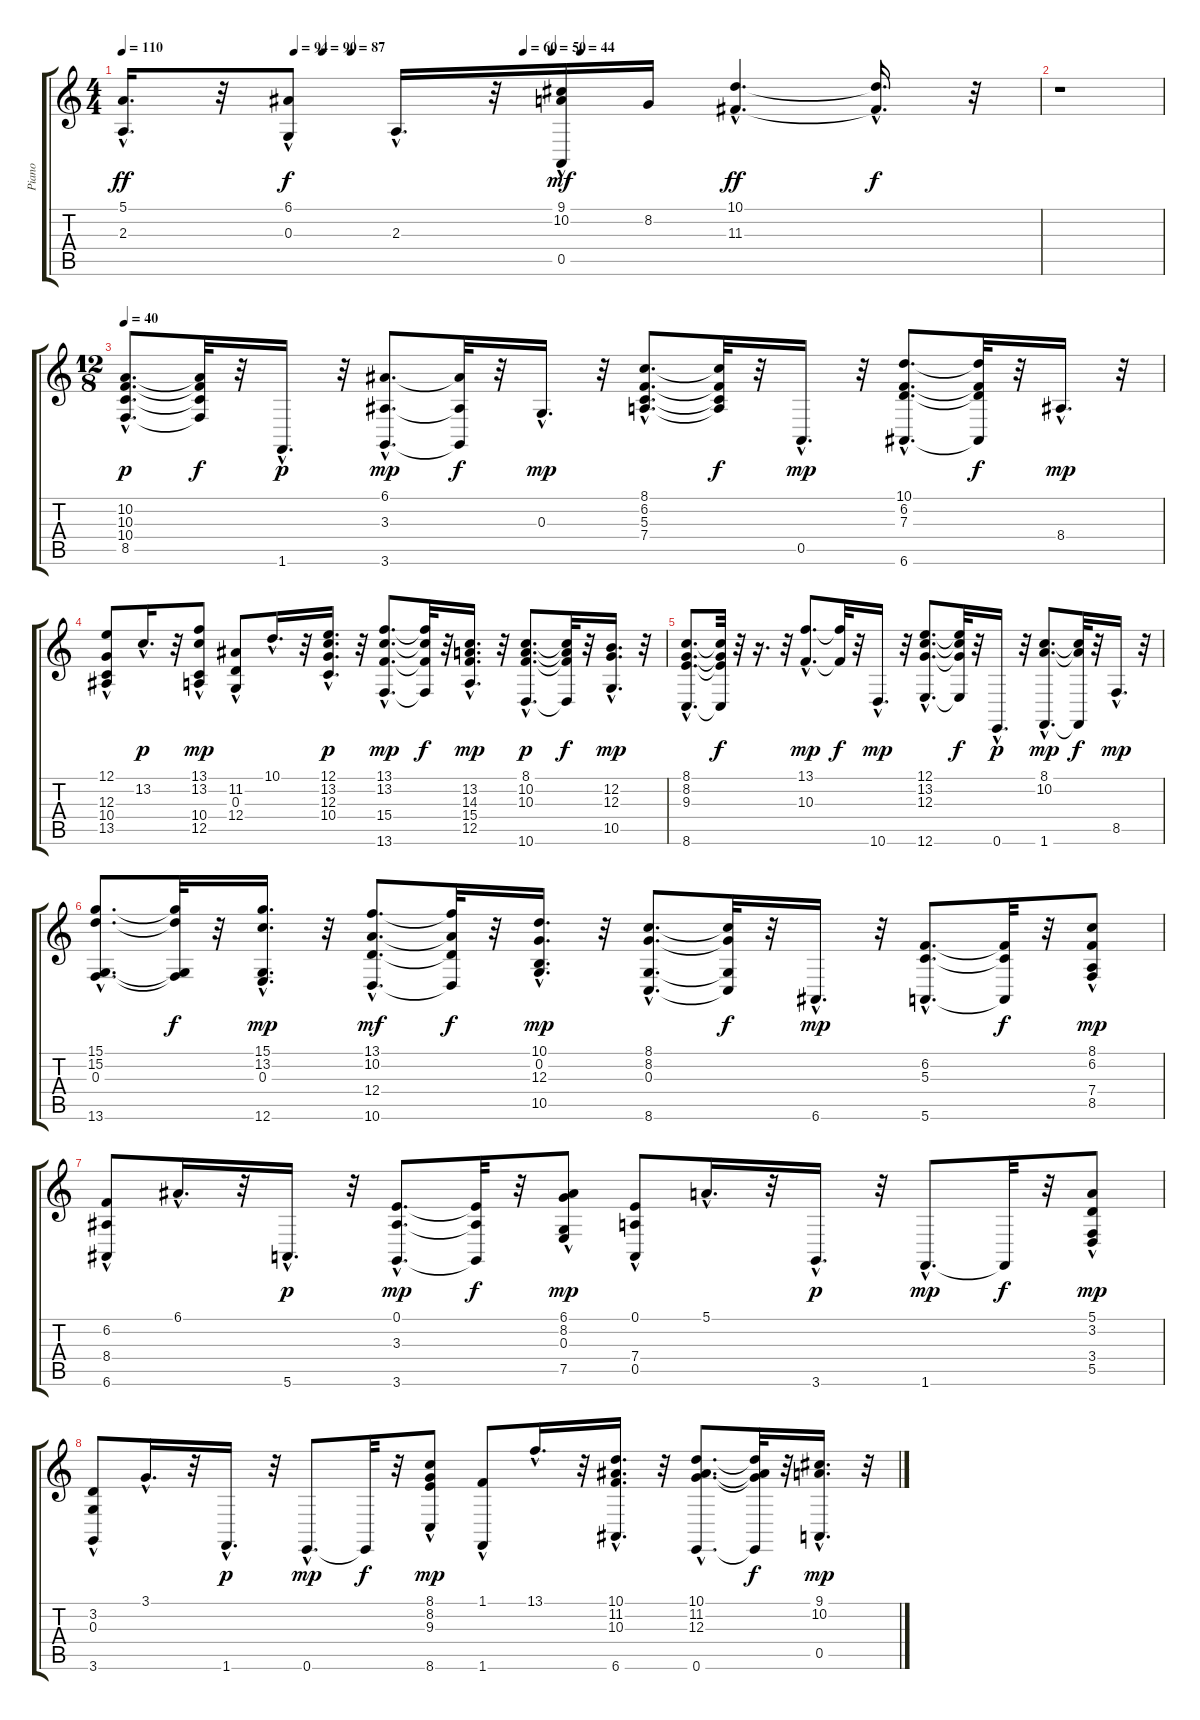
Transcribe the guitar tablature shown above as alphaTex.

\track ("Piano" "Piano") {instrument acousticgrandpiano}
\staff {score tabs}
\tuning (E4 B3 G3 D3 A2 E2) {hide}
\ts (4 4)
\tempo 110
\tempo (94 0.1875)
\tempo (90 0.21875)
\tempo (87 0.25)
\tempo (60 0.4375)
\tempo (50 0.46875)
\tempo (44 0.5)
\clef g2
\ks c
(5.1{hac} 2.3{hac}).16{d dy ff} r.32 (6.1{hac} 0.3{hac}).8{dy f} 2.3{hac}.16{d} r.32 (9.1 10.2 0.5{hac}).16{dy mf} 8.2.16 (10.1{hac} 11.3{hac}).4{d dy ff} (10.1{hac t} 11.3{hac t}).16{d dy f} r.32 |
r.1 |
\ts (12 8)
\tempo 40
(10.2{hac} 10.3{hac} 10.4{hac} 8.5{hac}).8{d dy p} (10.2{t} 10.3{t} 10.4{t} 8.5{t}).32{dy f} r.32 1.6{hac}.16{d dy p} r.32 (6.1{hac} 3.3{hac} 3.6{hac}).8{d dy mp} (6.1{t} 3.3{t} 3.6{t}).32{dy f} r.32 0.3{hac}.16{d dy mp} r.32 (8.1{hac} 6.2{hac} 5.3{hac} 7.4{hac}).8{d} (8.1{t} 6.2{t} 5.3{t} 7.4{t}).32{dy f} r.32 0.5{hac}.16{d dy mp} r.32 (10.1{hac} 6.2{hac} 7.3{hac} 6.6{hac}).8{d} (10.1{t} 6.2{t} 7.3{t} 6.6{t}).32{dy f} r.32 8.4{hac}.16{d dy mp} r.32 |
(12.1{hac} 12.3{hac} 10.4{hac} 13.5{hac}).8 13.2{hac}.16{d dy p} r.32 (13.1{hac} 13.2{hac} 10.4{hac} 12.5{hac}).8{dy mp} (11.2{hac} 0.3{hac} 12.4{hac}).8 10.1{hac}.16{d} r.32 (12.1{hac} 13.2{hac} 12.3{hac} 10.4{hac}).16{d dy p} r.32 (13.1{hac} 13.2{hac} 15.4{hac} 13.6{hac}).8{d dy mp} (13.1{t} 13.2{t} 15.4{t} 13.6{t}).32{dy f} r.32 (13.2{hac} 14.3{hac} 15.4{hac} 12.5{hac}).16{d dy mp} r.32 (8.1{hac} 10.2{hac} 10.3{hac} 10.6{hac}).8{d dy p} (8.1{t} 10.2{t} 10.3{t} 10.6{t}).32{dy f} r.32 (12.2{hac} 12.3{hac} 10.5{hac}).16{d dy mp} r.32 |
(8.1{hac} 8.2{hac} 9.3{hac} 8.6{hac}).8{d} (8.1{t} 8.2{t} 9.3{t} 8.6{t}).32{dy f} r.32 r.16{d} r.32 (13.1{hac} 10.3{hac}).8{d dy mp} (13.1{t} 10.3{t}).32{dy f} r.32 10.6{hac}.16{d dy mp} r.32 (12.1{hac} 13.2{hac} 12.3{hac} 12.6{hac}).8{d} (12.1{t} 13.2{t} 12.3{t} 12.6{t}).32{dy f} r.32 0.6{hac}.16{d dy p} r.32 (8.1{hac} 10.2{hac} 1.6{hac}).8{d dy mp} (8.1{t} 10.2{t} 1.6{t}).32{dy f} r.32 8.5{hac}.16{d dy mp} r.32 |
(15.1{hac} 15.2{hac} 0.3{hac} 13.6{hac}).8{d} (15.1{t} 15.2{t} 0.3{t} 13.6{t}).32{dy f} r.32 (15.1{hac} 13.2{hac} 0.3{hac} 12.6{hac}).16{d dy mp} r.32 (13.1{hac} 10.2{hac} 12.4{hac} 10.6{hac}).8{d dy mf} (13.1{t} 10.2{t} 12.4{t} 10.6{t}).32{dy f} r.32 (10.1{hac} 0.2{hac} 12.3{hac} 10.5{hac}).16{d dy mp} r.32 (8.1{hac} 8.2{hac} 0.3{hac} 8.6{hac}).8{d} (8.1{t} 8.2{t} 0.3{t} 8.6{t}).32{dy f} r.32 6.6{hac}.16{d dy mp} r.32 (6.2{hac} 5.3{hac} 5.6{hac}).8{d} (6.2{t} 5.3{t} 5.6{t}).32{dy f} r.32 (8.1{hac} 6.2{hac} 7.4{hac} 8.5{hac}).8{dy mp} |
(6.2{hac} 8.4{hac} 6.6{hac}).8 6.1{hac}.16{d} r.32 5.6{hac}.16{d dy p} r.32 (0.1{hac} 3.3{hac} 3.6{hac}).8{d dy mp} (0.1{t} 3.3{t} 3.6{t}).32{dy f} r.32 (6.1{hac} 8.2{hac} 0.3{hac} 7.5{hac}).8{dy mp} (0.1{hac} 7.4{hac} 0.5{hac}).8 5.1{hac}.16{d} r.32 3.6{hac}.16{d dy p} r.32 1.6{hac}.8{d dy mp} 1.6{t}.32{dy f} r.32 (5.1{hac} 3.2{hac} 3.4{hac} 5.5{hac}).8{dy mp} |
(3.2{hac} 0.3{hac} 3.6{hac}).8 3.1{hac}.16{d} r.32 1.6{hac}.16{d dy p} r.32 0.6{hac}.8{d dy mp} 0.6{t}.32{dy f} r.32 (8.1{hac} 8.2{hac} 9.3{hac} 8.6{hac}).8{dy mp} (1.1{hac} 1.6{hac}).8 13.1{hac}.16{d} r.32 (10.1{hac} 11.2{hac} 10.3{hac} 6.6{hac}).16{d} r.32 (10.1{hac} 11.2{hac} 12.3{hac} 0.6{hac}).8{d} (10.1{t} 11.2{t} 12.3{t} 0.6{t}).32{dy f} r.32 (9.1{hac} 10.2{hac} 0.5{hac}).16{d dy mp} r.32
